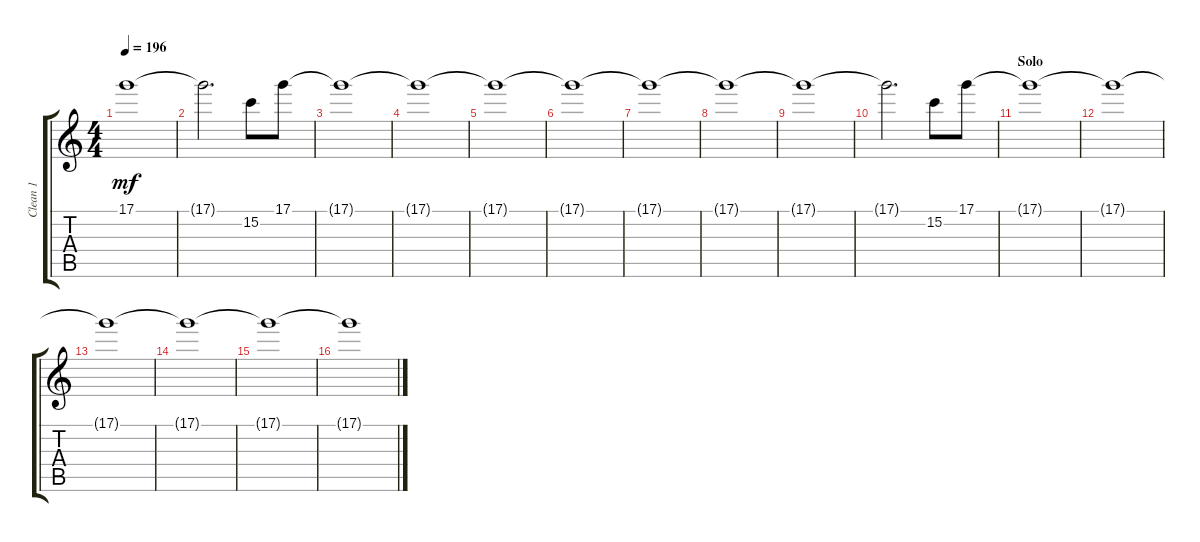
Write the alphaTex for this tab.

\track ("Clean 1" "Clean 1") {instrument electricguitarclean}
\staff {score tabs}
\tuning (D4 A3 F3 C3 G2 C2) {hide}
\ts (4 4)
\tempo 196
\clef g2
\ks aminor
17.1{t}.1{dy mf} |
17.1{t}.2{d} 15.2.8 17.1.8 |
17.1{t}.1 |
17.1{t}.1 |
17.1{t}.1 |
17.1{t}.1 |
17.1{t}.1 |
17.1{t}.1 |
17.1{t}.1 |
17.1{t}.2{d} 15.2.8 17.1.8 |
\section ("" "Solo")
17.1{t}.1 |
17.1{t}.1 |
17.1{t}.1 |
17.1{t}.1 |
17.1{t}.1 |
17.1{t}.1
